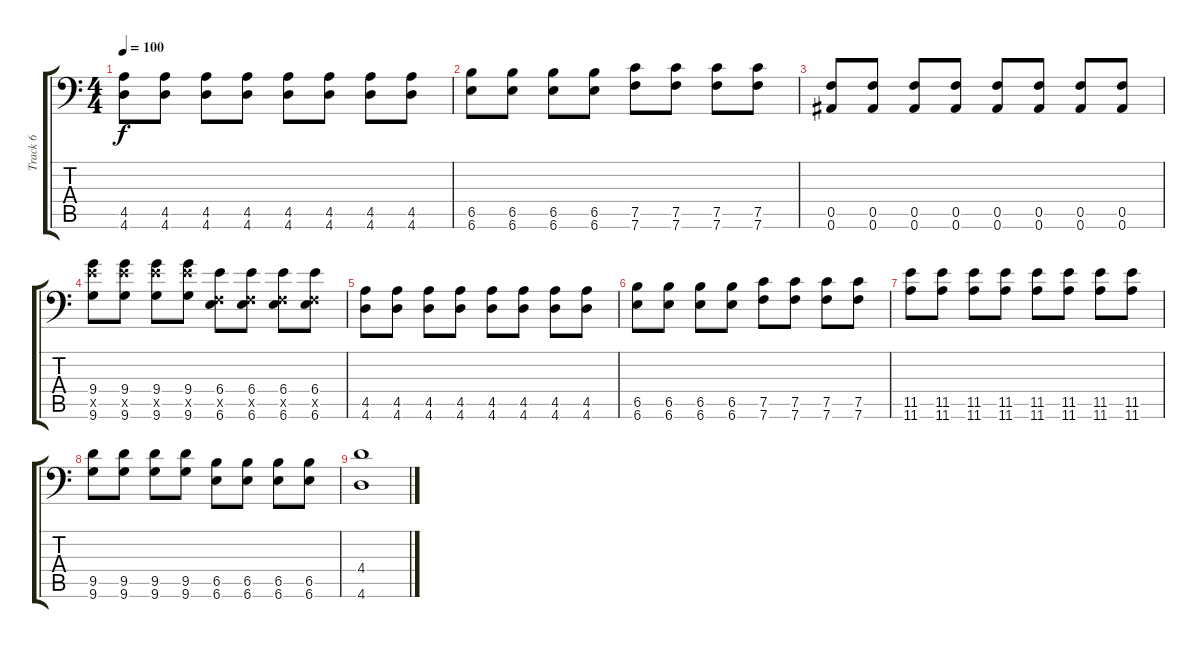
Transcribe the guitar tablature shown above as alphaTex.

\track ("Track 6" "Track 6") {instrument distortionguitar}
\staff {score tabs}
\tuning (C4 G3 Eb3 Bb2 F2 Bb1) {hide}
\ts (4 4)
\tempo 100
\clef f4
\ks c
(4.5 4.6).8{dy f} (4.5 4.6).8 (4.5 4.6).8 (4.5 4.6).8 (4.5 4.6).8 (4.5 4.6).8 (4.5 4.6).8 (4.5 4.6).8 |
(6.5 6.6).8 (6.5 6.6).8 (6.5 6.6).8 (6.5 6.6).8 (7.5 7.6).8 (7.5 7.6).8 (7.5 7.6).8 (7.5 7.6).8 |
(0.5 0.6).8 (0.5 0.6).8 (0.5 0.6).8 (0.5 0.6).8 (0.5 0.6).8 (0.5 0.6).8 (0.5 0.6).8 (0.5 0.6).8 |
(9.4 11.5{x} 9.6).8 (9.4 11.5{x} 9.6).8 (9.4 11.5{x} 9.6).8 (9.4 11.5{x} 9.6).8 (6.4 0.5{x} 6.6).8 (6.4 0.5{x} 6.6).8 (6.4 0.5{x} 6.6).8 (6.4 0.5{x} 6.6).8 |
(4.5 4.6).8 (4.5 4.6).8 (4.5 4.6).8 (4.5 4.6).8 (4.5 4.6).8 (4.5 4.6).8 (4.5 4.6).8 (4.5 4.6).8 |
(6.5 6.6).8 (6.5 6.6).8 (6.5 6.6).8 (6.5 6.6).8 (7.5 7.6).8 (7.5 7.6).8 (7.5 7.6).8 (7.5 7.6).8 |
(11.5 11.6).8 (11.5 11.6).8 (11.5 11.6).8 (11.5 11.6).8 (11.5 11.6).8 (11.5 11.6).8 (11.5 11.6).8 (11.5 11.6).8 |
(9.5 9.6).8 (9.5 9.6).8 (9.5 9.6).8 (9.5 9.6).8 (6.5 6.6).8 (6.5 6.6).8 (6.5 6.6).8 (6.5 6.6).8 |
(4.4 4.6).1
